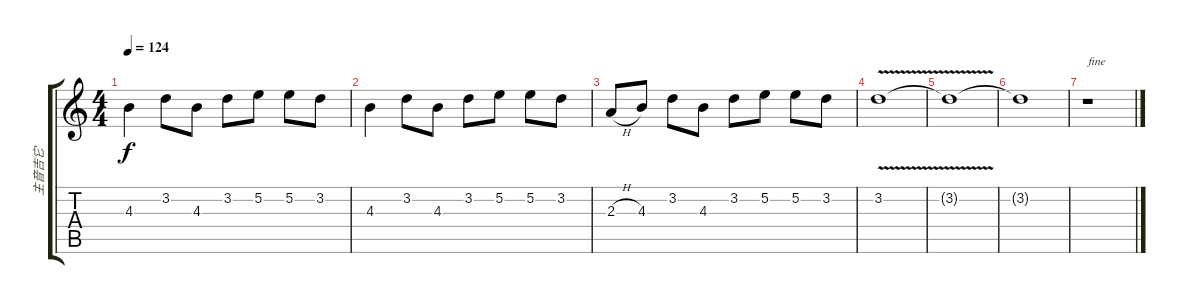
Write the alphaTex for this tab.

\track ("主音吉它" "主音吉它") {instrument overdrivenguitar}
\staff {score tabs}
\tuning (E4 B3 G3 D3 A2 E2) {hide}
\ts (4 4)
\tempo 124
\clef g2
\ks c
4.3.4{dy f} 3.2.8 4.3.8 3.2.8 5.2.8 5.2.8 3.2.8 |
4.3.4 3.2.8 4.3.8 3.2.8 5.2.8 5.2.8 3.2.8 |
2.3{h}.8 4.3.8 3.2.8 4.3.8 3.2.8 5.2.8 5.2.8 3.2.8 |
3.2{v}.1 |
3.2{t}.1 |
3.2{t}.1 |
r.1{txt "fine"}
